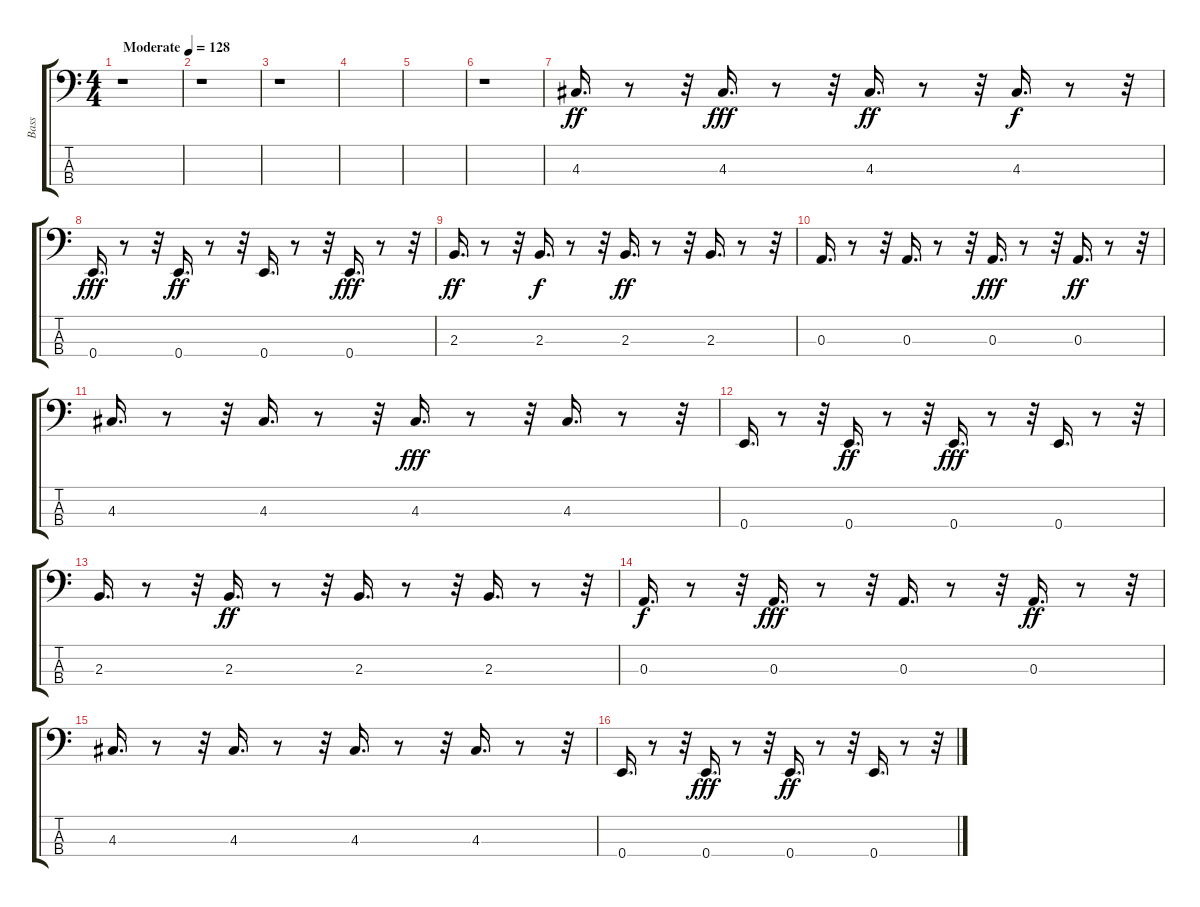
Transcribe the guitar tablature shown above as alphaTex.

\track ("Bass" "Bass") {instrument electricbassfinger}
\staff {score tabs}
\tuning (G2 D2 A1 E1) {hide}
\ts (4 4)
\tempo (128 "Moderate")
\clef f4
\ks c
r.1{dy ff instrument electricbassfinger} |
r.1 |
r.1 |
|
|
r.1 |
4.3.16{d} r.8 r.32 4.3.16{d dy fff} r.8 r.32 4.3.16{d dy ff} r.8 r.32 4.3.16{d dy f} r.8 r.32 |
0.4.16{d dy fff} r.8 r.32 0.4.16{d dy ff} r.8 r.32 0.4.16{d} r.8 r.32 0.4.16{d dy fff} r.8 r.32 |
2.3.16{d dy ff} r.8 r.32 2.3.16{d dy f} r.8 r.32 2.3.16{d dy ff} r.8 r.32 2.3.16{d} r.8 r.32 |
0.3.16{d} r.8 r.32 0.3.16{d} r.8 r.32 0.3.16{d dy fff} r.8 r.32 0.3.16{d dy ff} r.8 r.32 |
4.3.16{d} r.8 r.32 4.3.16{d} r.8 r.32 4.3.16{d dy fff} r.8 r.32 4.3.16{d} r.8 r.32 |
0.4.16{d} r.8 r.32 0.4.16{d dy ff} r.8 r.32 0.4.16{d dy fff} r.8 r.32 0.4.16{d} r.8 r.32 |
2.3.16{d} r.8 r.32 2.3.16{d dy ff} r.8 r.32 2.3.16{d} r.8 r.32 2.3.16{d} r.8 r.32 |
0.3.16{d dy f} r.8 r.32 0.3.16{d dy fff} r.8 r.32 0.3.16{d} r.8 r.32 0.3.16{d dy ff} r.8 r.32 |
4.3.16{d} r.8 r.32 4.3.16{d} r.8 r.32 4.3.16{d} r.8 r.32 4.3.16{d} r.8 r.32 |
0.4.16{d} r.8 r.32 0.4.16{d dy fff} r.8 r.32 0.4.16{d dy ff} r.8 r.32 0.4.16{d} r.8 r.32
